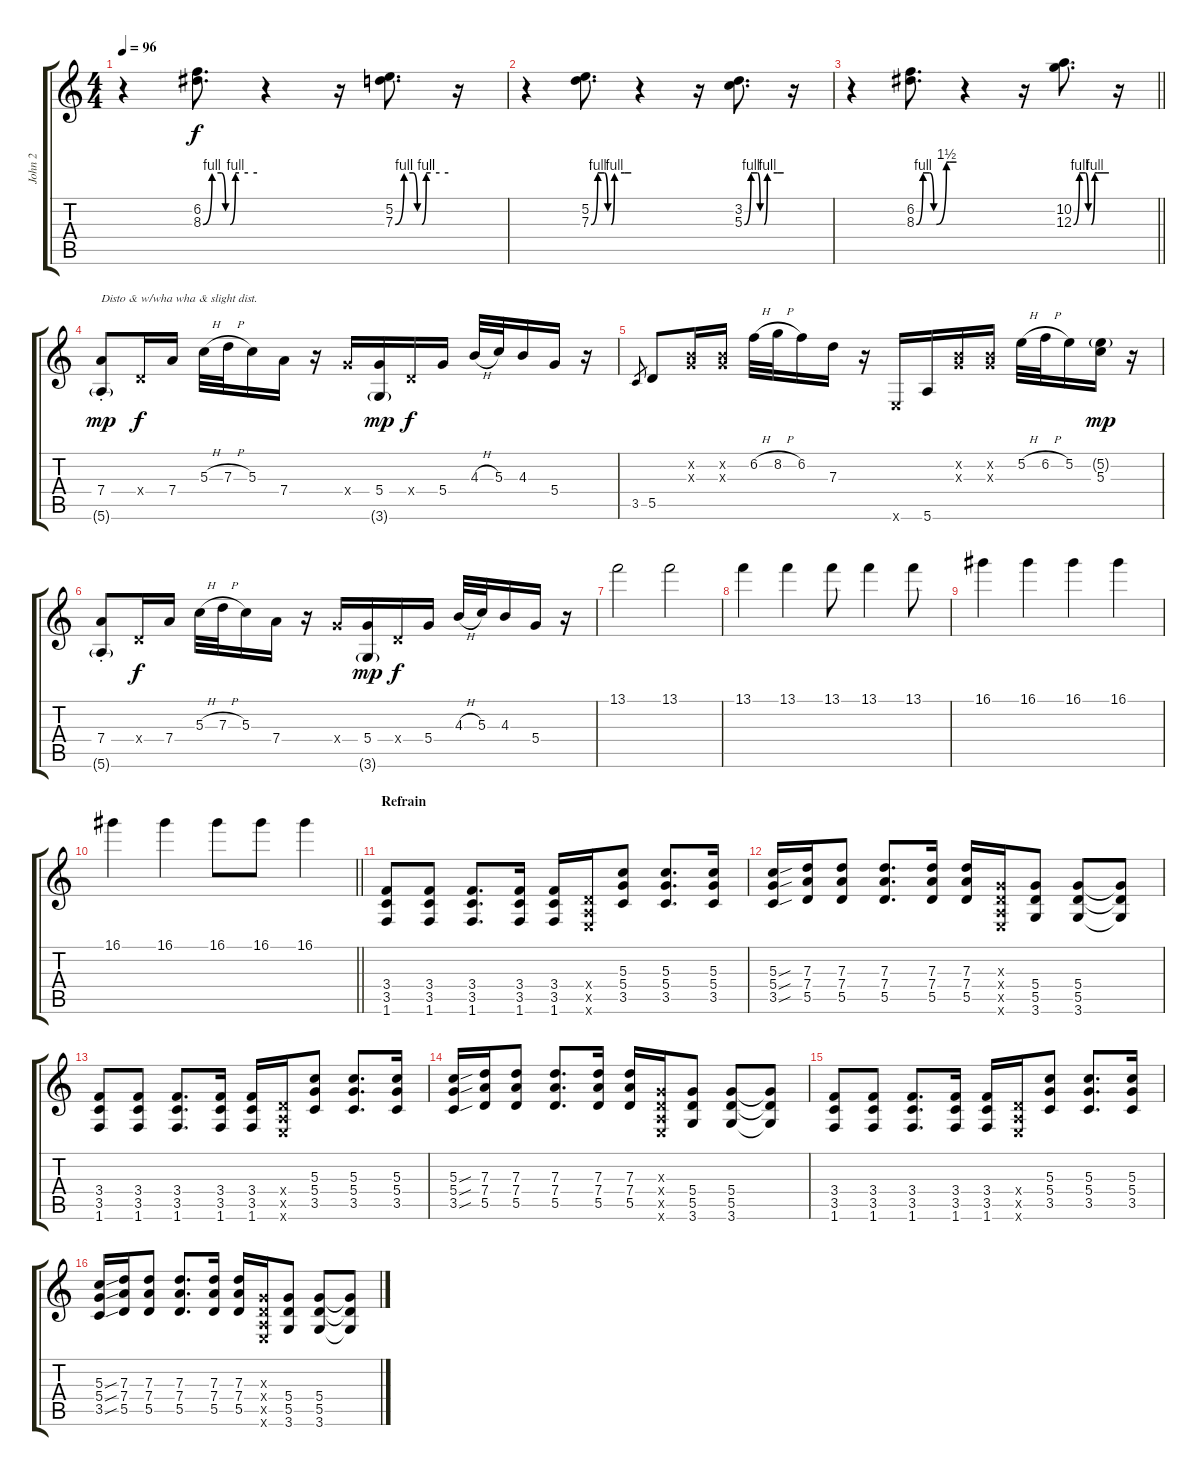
\track ("John 2" "John 2") {instrument overdrivenguitar}
\staff {score tabs}
\tuning (E4 B3 G3 D3 A2 E2) {hide}
\ts (4 4)
\tempo 96
\clef g2
\ks c
r.4{dy f} (6.2 8.3{be (custom 0 0 10 4 20 4 25 0 30 0 36 4 40 4 50 4 60 4)}).8{d} r.4 r.16 (5.2 7.3{be (custom 0 0 10 4 20 4 25 0 30 0 35 4 40 4 50 4 60 4)}).8{d} r.16 |
r.4 (5.2 7.3{be (custom 0 0 10 4 20 4 25 0 30 0 35 4 50 4 60 4)}).8{d} r.4 r.16 (3.2 5.3{be (custom 0 0 10 4 20 4 24 0 30 0 35 4 50 4 60 4)}).8{d} r.16 |
\barLineRight lightlight
r.4 (6.2 8.3{be (custom 0 0 10 4 20 4 26 0 30 0 45 6 50 6 60 6)}).8{d} r.4 r.16 (10.2 12.3{be (custom 0 0 10 4 20 4 25 0 30 0 36 4 40 4 50 4 60 4)}).8{d} r.16 |
(7.4 5.6{g st}).8{txt "Disto & w/wha wha & slight dist." dy mp instrument distortionguitar} 0.4{x}.16{dy f} 7.4.16 5.3{h}.32 7.3{h}.32 5.3.16 7.4.16 r.16 5.4{x}.16 (5.4 3.6{g}).16{dy mp} 0.4{x}.16{dy f} 5.4.16 4.3{h}.32 5.3.32 4.3.16 5.4.16 r.16 |
3.5.8{gr} 5.5.8 (0.2{x} 0.3{x}).16 (0.2{x} 0.3{x}).16 6.2{h}.32 8.2{h}.32 6.2.16 7.3.16 r.16 0.6{x}.16 5.6.16 (0.2{x} 0.3{x}).16 (0.2{x} 0.3{x}).16 5.2{h}.32 6.2{h}.32 5.2.16 (5.2{g} 5.3).16{dy mp} r.16 |
(7.4 5.6{g st}).8 0.4{x}.16{dy f} 7.4.16 5.3{h}.32 7.3{h}.32 5.3.16 7.4.16 r.16 5.4{x}.16 (5.4 3.6{g}).16{dy mp} 0.4{x}.16{dy f} 5.4.16 4.3{h}.32 5.3.32 4.3.16 5.4.16 r.16 |
13.1.2 13.1.2 |
13.1.4 13.1.4 13.1.8 13.1.4 13.1.8 |
16.1.4 16.1.4 16.1.4 16.1.4 |
\barLineRight lightlight
16.1.4 16.1.4 16.1.8 16.1.8 16.1.4 |
\section ("" "Refrain")
(3.4 3.5 1.6).8 (3.4 3.5 1.6).8 (3.4 3.5 1.6).8{d} (3.4 3.5 1.6).16 (3.4 3.5 1.6).16 (0.4{x} 0.5{x} 0.6{x}).16 (5.3 5.4 3.5).8 (5.3 5.4 3.5).8{d} (5.3 5.4 3.5).16 |
(5.3{sou} 5.4{sou} 3.5{sou}).16 (7.3 7.4 5.5).16 (7.3 7.4 5.5).8 (7.3 7.4 5.5).8{d} (7.3 7.4 5.5).16 (7.3 7.4 5.5).16 (0.3{x} 0.4{x} 0.5{x} 0.6{x}).16 (5.4 5.5 3.6).8 (5.4 5.5 3.6).8 (5.4{t} 5.5{t} 3.6{t}).8 |
(3.4 3.5 1.6).8 (3.4 3.5 1.6).8 (3.4 3.5 1.6).8{d} (3.4 3.5 1.6).16 (3.4 3.5 1.6).16 (0.4{x} 0.5{x} 0.6{x}).16 (5.3 5.4 3.5).8 (5.3 5.4 3.5).8{d} (5.3 5.4 3.5).16 |
(5.3{sou} 5.4{sou} 3.5{sou}).16 (7.3 7.4 5.5).16 (7.3 7.4 5.5).8 (7.3 7.4 5.5).8{d} (7.3 7.4 5.5).16 (7.3 7.4 5.5).16 (0.3{x} 0.4{x} 0.5{x} 0.6{x}).16 (5.4 5.5 3.6).8 (5.4 5.5 3.6).8 (5.4{t} 5.5{t} 3.6{t}).8 |
(3.4 3.5 1.6).8 (3.4 3.5 1.6).8 (3.4 3.5 1.6).8{d} (3.4 3.5 1.6).16 (3.4 3.5 1.6).16 (0.4{x} 0.5{x} 0.6{x}).16 (5.3 5.4 3.5).8 (5.3 5.4 3.5).8{d} (5.3 5.4 3.5).16 |
(5.3{sou} 5.4{sou} 3.5{sou}).16 (7.3 7.4 5.5).16 (7.3 7.4 5.5).8 (7.3 7.4 5.5).8{d} (7.3 7.4 5.5).16 (7.3 7.4 5.5).16 (0.3{x} 0.4{x} 0.5{x} 0.6{x}).16 (5.4 5.5 3.6).8 (5.4 5.5 3.6).8 (5.4{t} 5.5{t} 3.6{t}).8
